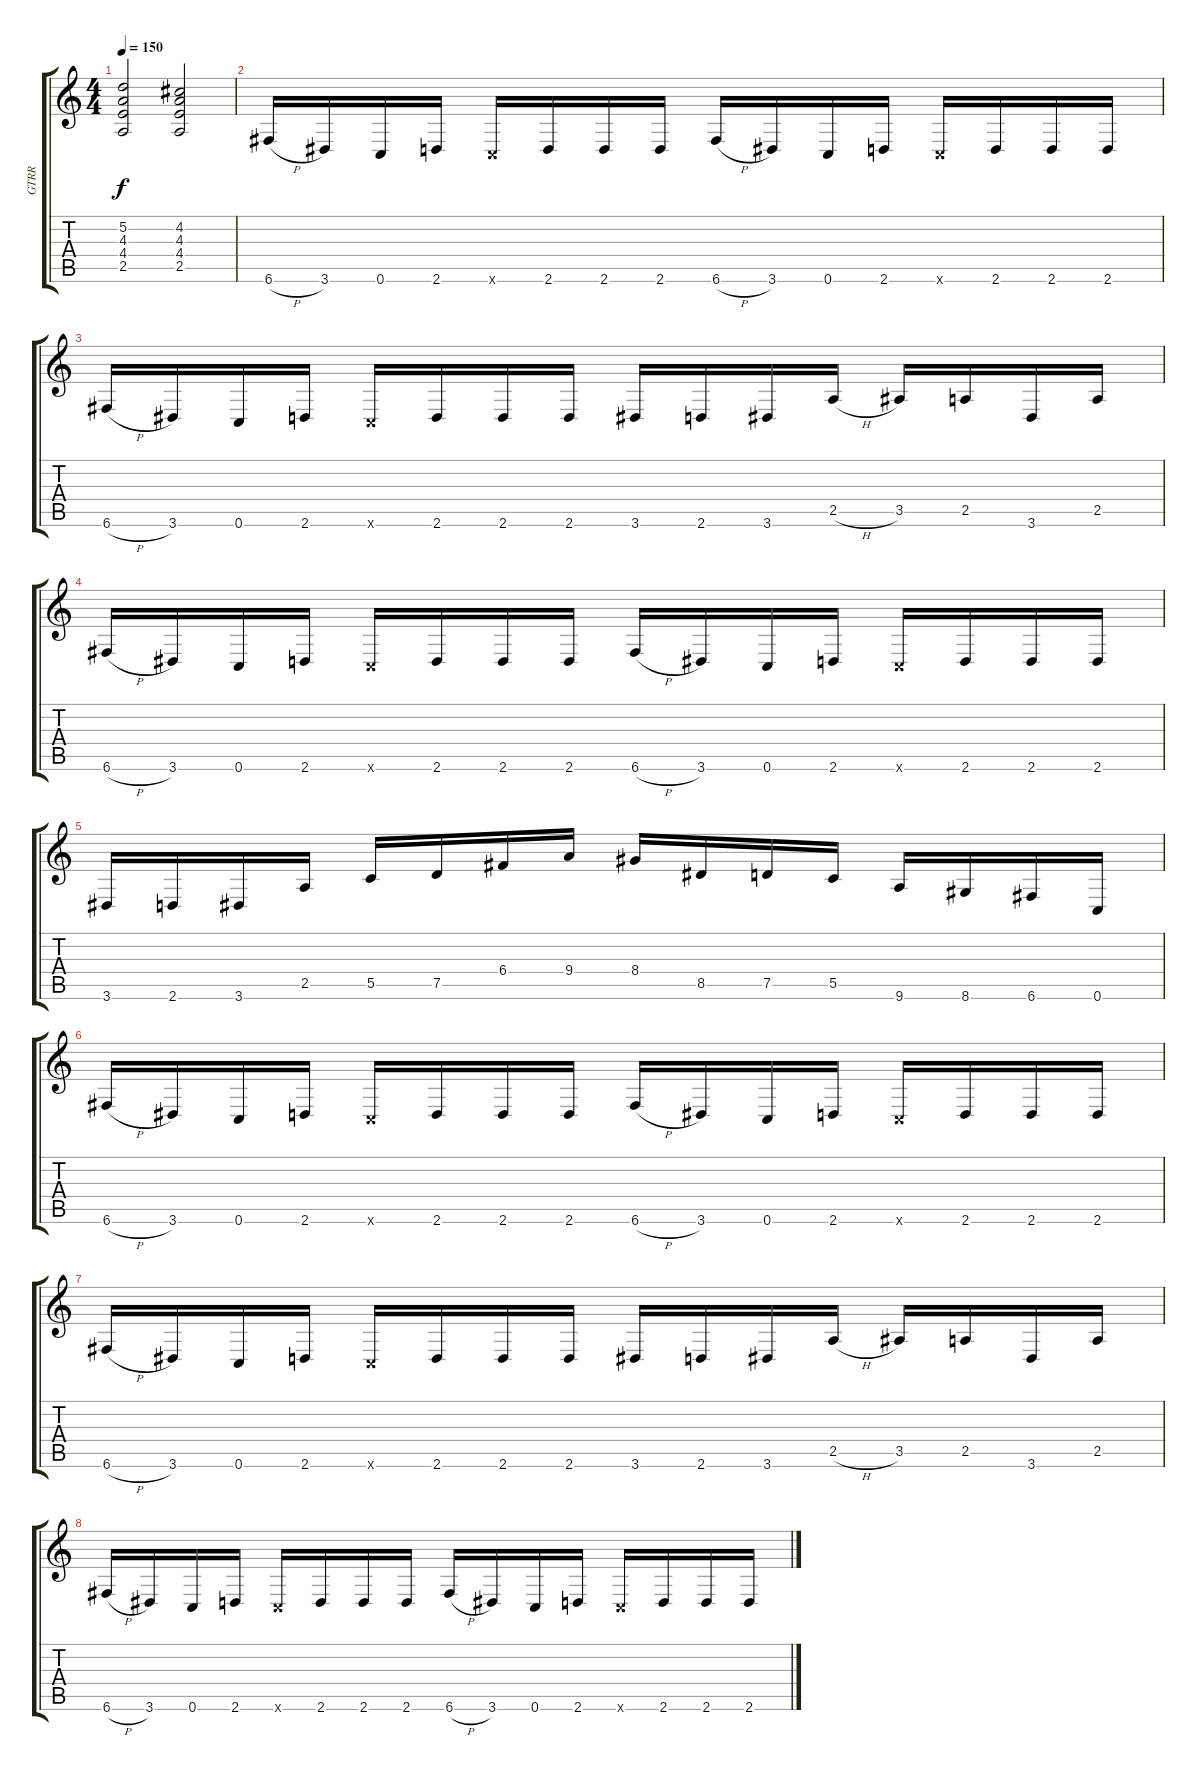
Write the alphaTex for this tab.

\track ("GTRR" "GTRR") {instrument distortionguitar}
\staff {score tabs}
\tuning (D4 A3 F3 C3 G2 C2) {hide}
\ts (4 4)
\tempo 150
\clef g2
\ks c
(5.2 4.3 4.4 2.5).2{dy f} (4.2 4.3 4.4 2.5).2 |
6.6{h}.16 3.6.16 0.6.16 2.6.16 0.6{x}.16 2.6.16 2.6.16 2.6.16 6.6{h}.16 3.6.16 0.6.16 2.6.16 0.6{x}.16 2.6.16 2.6.16 2.6.16 |
6.6{h}.16 3.6.16 0.6.16 2.6.16 0.6{x}.16 2.6.16 2.6.16 2.6.16 3.6.16 2.6.16 3.6.16 2.5{h}.16 3.5.16 2.5.16 3.6.16 2.5.16 |
6.6{h}.16 3.6.16 0.6.16 2.6.16 0.6{x}.16 2.6.16 2.6.16 2.6.16 6.6{h}.16 3.6.16 0.6.16 2.6.16 0.6{x}.16 2.6.16 2.6.16 2.6.16 |
3.6.16 2.6.16 3.6.16 2.5.16 5.5.16 7.5.16 6.4.16 9.4.16 8.4.16 8.5.16 7.5.16 5.5.16 9.6.16 8.6.16 6.6.16 0.6.16 |
6.6{h}.16 3.6.16 0.6.16 2.6.16 0.6{x}.16 2.6.16 2.6.16 2.6.16 6.6{h}.16 3.6.16 0.6.16 2.6.16 0.6{x}.16 2.6.16 2.6.16 2.6.16 |
6.6{h}.16 3.6.16 0.6.16 2.6.16 0.6{x}.16 2.6.16 2.6.16 2.6.16 3.6.16 2.6.16 3.6.16 2.5{h}.16 3.5.16 2.5.16 3.6.16 2.5.16 |
6.6{h}.16 3.6.16 0.6.16 2.6.16 0.6{x}.16 2.6.16 2.6.16 2.6.16 6.6{h}.16 3.6.16 0.6.16 2.6.16 0.6{x}.16 2.6.16 2.6.16 2.6.16
